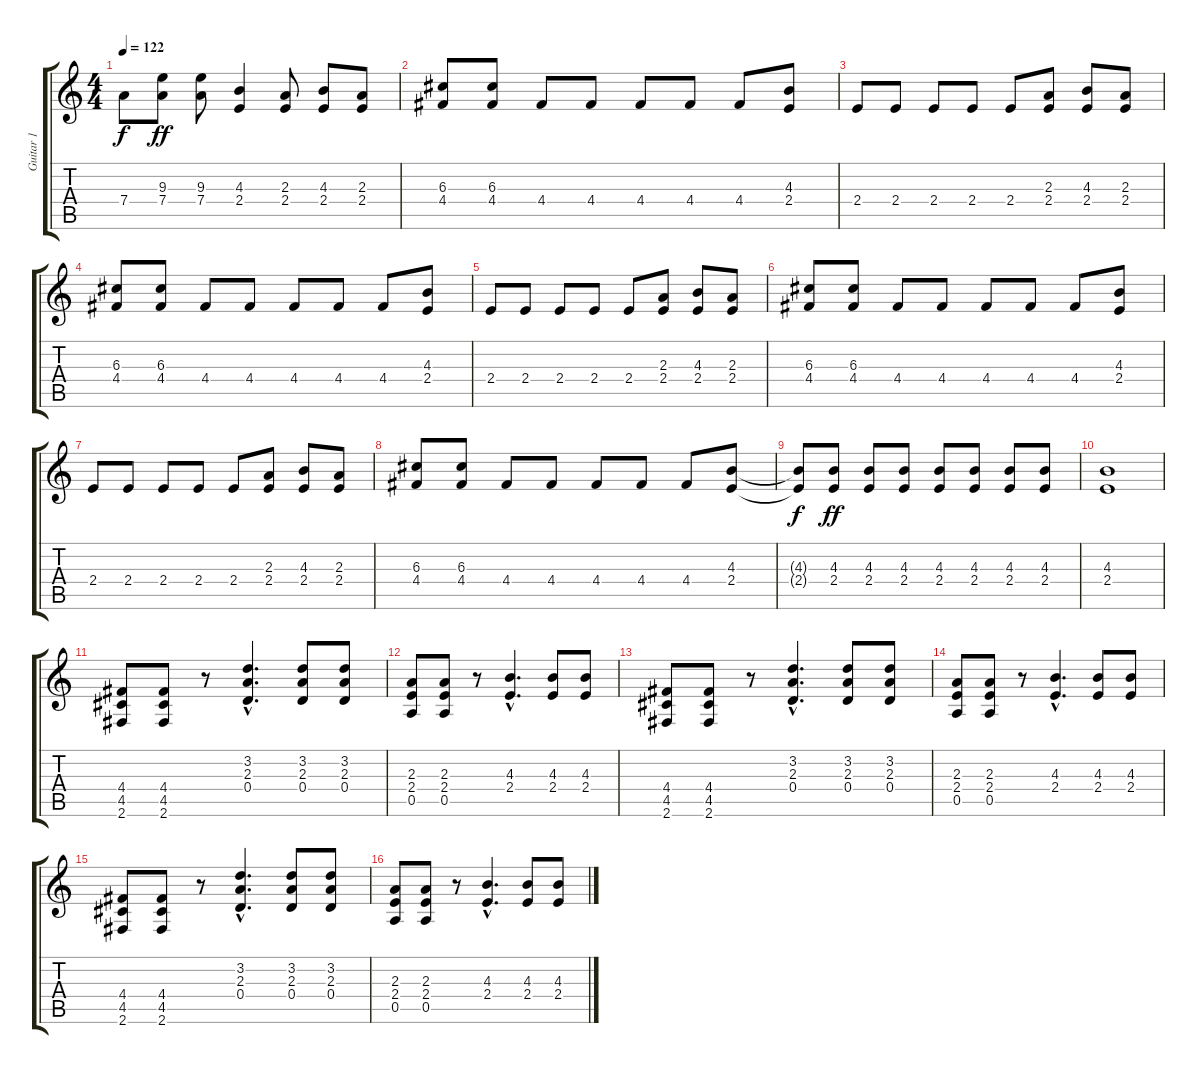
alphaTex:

\track ("Guitar 1" "Guitar 1") {instrument distortionguitar}
\staff {score tabs}
\tuning (E4 B3 G3 D3 A2 E2) {hide}
\ts (4 4)
\tempo 122
\clef g2
\ks c
7.4{t}.8{dy f} (9.3 7.4).8{dy ff} (9.3 7.4).8 (4.3 2.4).4 (2.3 2.4).8 (4.3 2.4).8 (2.3 2.4).8 |
(6.3 4.4).8 (6.3 4.4).8 4.4.8 4.4.8 4.4.8 4.4.8 4.4.8 (4.3 2.4).8 |
2.4.8 2.4.8 2.4.8 2.4.8 2.4.8 (2.3 2.4).8 (4.3 2.4).8 (2.3 2.4).8 |
(6.3 4.4).8 (6.3 4.4).8 4.4.8 4.4.8 4.4.8 4.4.8 4.4.8 (4.3 2.4).8 |
2.4.8 2.4.8 2.4.8 2.4.8 2.4.8 (2.3 2.4).8 (4.3 2.4).8 (2.3 2.4).8 |
(6.3 4.4).8 (6.3 4.4).8 4.4.8 4.4.8 4.4.8 4.4.8 4.4.8 (4.3 2.4).8 |
2.4.8 2.4.8 2.4.8 2.4.8 2.4.8 (2.3 2.4).8 (4.3 2.4).8 (2.3 2.4).8 |
(6.3 4.4).8 (6.3 4.4).8 4.4.8 4.4.8 4.4.8 4.4.8 4.4.8 (4.3 2.4).8 |
(4.3{t} 2.4{t}).8{dy f} (4.3 2.4).8{dy ff} (4.3 2.4).8 (4.3 2.4).8 (4.3 2.4).8 (4.3 2.4).8 (4.3 2.4).8 (4.3 2.4).8 |
(4.3 2.4).1 |
(4.4 4.5 2.6).8 (4.4 4.5 2.6).8 r.8 (3.2{hac} 2.3{hac} 0.4{hac}).4{d} (3.2 2.3 0.4).8 (3.2 2.3 0.4).8 |
(2.3 2.4 0.5).8 (2.3 2.4 0.5).8 r.8 (4.3{hac} 2.4{hac}).4{d} (4.3 2.4).8 (4.3 2.4).8 |
(4.4 4.5 2.6).8 (4.4 4.5 2.6).8 r.8 (3.2{hac} 2.3{hac} 0.4{hac}).4{d} (3.2 2.3 0.4).8 (3.2 2.3 0.4).8 |
(2.3 2.4 0.5).8 (2.3 2.4 0.5).8 r.8 (4.3{hac} 2.4{hac}).4{d} (4.3 2.4).8 (4.3 2.4).8 |
(4.4 4.5 2.6).8 (4.4 4.5 2.6).8 r.8 (3.2{hac} 2.3{hac} 0.4{hac}).4{d} (3.2 2.3 0.4).8 (3.2 2.3 0.4).8 |
(2.3 2.4 0.5).8 (2.3 2.4 0.5).8 r.8 (4.3{hac} 2.4{hac}).4{d} (4.3 2.4).8 (4.3 2.4).8
